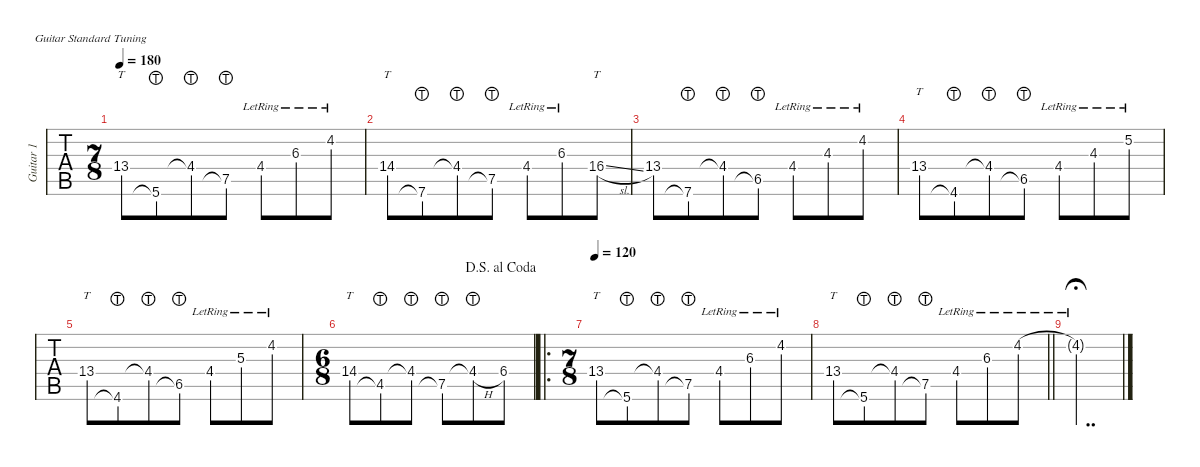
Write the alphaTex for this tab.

\defaultSystemsLayout 4
\hideDynamics
\bracketExtendMode nobrackets
\multiTrackTrackNamePolicy allsystems
\firstSystemTrackNameMode fullname
\otherSystemsTrackNameMode fullname
\otherSystemsTrackNameOrientation horizontal
\track ("Guitar 1" "Guitar 1") {instrument electricguitarclean}
\staff {tabs}
\tuning (E4 B3 G3 D3 A2 E2)
\ts (7 8)
\scale
0.986764
\tempo 180
\accidentals auto
\clef g2
\ottava regular
\simile none
\ks c
13.4{acc #}.8{tt dy mf} 5.6{lht}.8 4.4{lht acc #}.8 7.5{lht}.8 4.4{lr acc #}.8 6.3{lr acc #}.8 4.2{lr acc #}.8 |
\scale
0.976099 14.4.8{tt} 7.6{lht}.8 4.4{lht acc #}.8 7.5{lht}.8 4.4{lr acc #}.8 6.3{lr acc #}.8 16.4{sl acc #}.8{tt} |
\scale
1.06112 13.4{acc #}.8 7.6{lht}.8 4.4{lht acc #}.8 6.5{lht acc #}.8 4.4{lr acc #}.8 4.3{lr}.8 4.2{lr acc #}.8 |
\scale
0.985538 13.4{acc #}.8{tt} 4.6{lht acc #}.8 4.4{lht acc #}.8 6.5{lht acc #}.8 4.4{lr acc #}.8 4.3{lr}.8 5.2{lr}.8 |
\scale
0.974874 13.4{acc #}.8{tt} 4.6{lht acc #}.8 4.4{lht acc #}.8 6.5{lht acc #}.8 4.4{lr acc #}.8 5.3{lr}.8 4.2{lr acc #}.8 |
\ts (6 8)
\scale
0.978468
\jump dalsegnoalcoda
14.4.8{tt} 4.5{lht acc #}.8 4.4{lht acc #}.8 7.5{lht}.8 4.4{h lht acc #}.8 6.4{acc #}.8 |
\ro
\ts (7 8)
\scale
1.00952
\tempo 120
13.4{acc #}.8{tt} 5.6{lht}.8 4.4{lht acc #}.8 7.5{lht}.8 4.4{lr acc #}.8 6.3{lr acc #}.8 4.2{lr acc #}.8 |
\scale
1.00776
\barLineRight lightlight
13.4{acc #}.8{tt} 5.6{lht}.8 4.4{lht acc #}.8 7.5{lht}.8 4.4{lr acc #}.8 6.3{lr acc #}.8 4.2{lr acc #}.8 |
\scale
0.982717 4.2{lr t acc #}.2{dd fermata (medium 1)}
